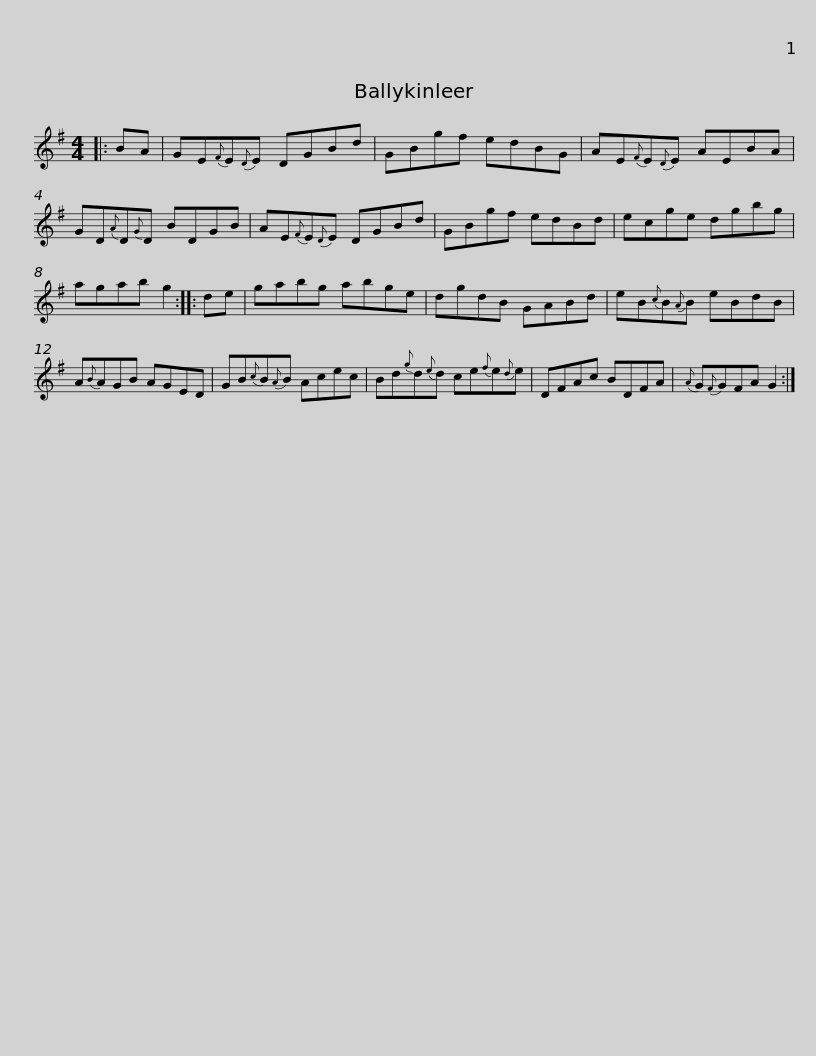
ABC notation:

X:1
L:1/8
M:4/4
I:linebreak $
K:G
V:1 treble
V:1
|: BA | GE{F}E{D}E DGBd | GBgf edBG | AE{F}E{D}E AEBA | GD{A}D{G}D BDGB |$ %5
 AE{F}E{D}E DGBd | GBgf edBd | ecge dgbg | agab g2 :: de | %10
 gabg abge |$ dgdB GABd | eB{c}B{A}B eBdB | A{B}AGB AGED | GB{c}B{A}B Acec |$ %15
 Bd{g}d{e}d ce{f}e{d}e | DFAc BDFA |{A} G{F}GFA G2 :| %18
